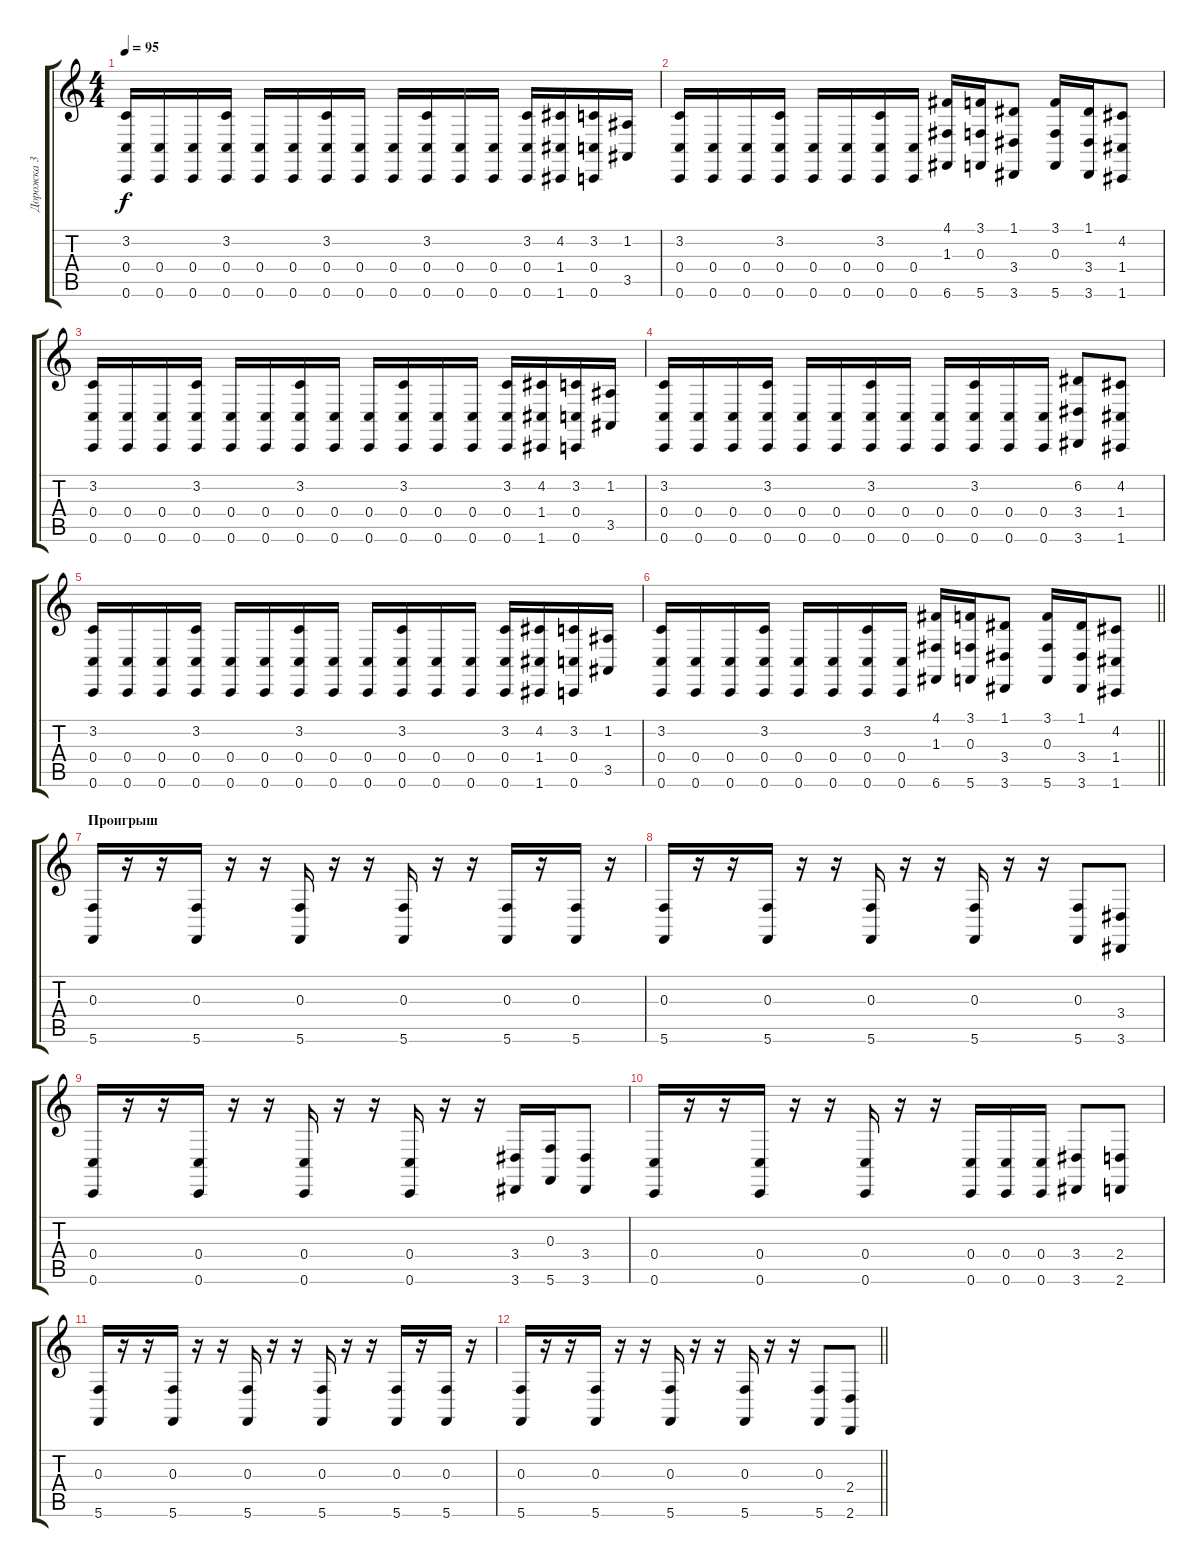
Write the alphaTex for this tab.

\track ("Дорожка 3" "Дорожка 3") {instrument stringensemble1}
\staff {score tabs}
\tuning (D4 A3 F3 C3 G2 C2) {hide}
\ts (4 4)
\tempo 95
\clef g2
\ks c
(3.2 0.4 0.6).16{dy f} (0.4 0.6).16 (0.4 0.6).16 (3.2 0.4 0.6).16 (0.4 0.6).16 (0.4 0.6).16 (3.2 0.4 0.6).16 (0.4 0.6).16 (0.4 0.6).16 (3.2 0.4 0.6).16 (0.4 0.6).16 (0.4 0.6).16 (3.2 0.4 0.6).16 (4.2 1.4 1.6).16 (3.2 0.4 0.6).16 (1.2 3.5).16 |
(3.2 0.4 0.6).16 (0.4 0.6).16 (0.4 0.6).16 (3.2 0.4 0.6).16 (0.4 0.6).16 (0.4 0.6).16 (3.2 0.4 0.6).16 (0.4 0.6).16 (4.1 1.3 6.6).16 (3.1 0.3 5.6).16 (1.1 3.4 3.6).8 (3.1 0.3 5.6).16 (1.1 3.4 3.6).16 (4.2 1.4 1.6).8 |
(3.2 0.4 0.6).16 (0.4 0.6).16 (0.4 0.6).16 (3.2 0.4 0.6).16 (0.4 0.6).16 (0.4 0.6).16 (3.2 0.4 0.6).16 (0.4 0.6).16 (0.4 0.6).16 (3.2 0.4 0.6).16 (0.4 0.6).16 (0.4 0.6).16 (3.2 0.4 0.6).16 (4.2 1.4 1.6).16 (3.2 0.4 0.6).16 (1.2 3.5).16 |
(3.2 0.4 0.6).16 (0.4 0.6).16 (0.4 0.6).16 (3.2 0.4 0.6).16 (0.4 0.6).16 (0.4 0.6).16 (3.2 0.4 0.6).16 (0.4 0.6).16 (0.4 0.6).16 (3.2 0.4 0.6).16 (0.4 0.6).16 (0.4 0.6).16 (6.2 3.4 3.6).8 (4.2 1.4 1.6).8 |
(3.2 0.4 0.6).16 (0.4 0.6).16 (0.4 0.6).16 (3.2 0.4 0.6).16 (0.4 0.6).16 (0.4 0.6).16 (3.2 0.4 0.6).16 (0.4 0.6).16 (0.4 0.6).16 (3.2 0.4 0.6).16 (0.4 0.6).16 (0.4 0.6).16 (3.2 0.4 0.6).16 (4.2 1.4 1.6).16 (3.2 0.4 0.6).16 (1.2 3.5).16 |
\barLineRight lightlight
(3.2 0.4 0.6).16 (0.4 0.6).16 (0.4 0.6).16 (3.2 0.4 0.6).16 (0.4 0.6).16 (0.4 0.6).16 (3.2 0.4 0.6).16 (0.4 0.6).16 (4.1 1.3 6.6).16 (3.1 0.3 5.6).16 (1.1 3.4 3.6).8 (3.1 0.3 5.6).16 (1.1 3.4 3.6).16 (4.2 1.4 1.6).8 |
\section ("" "Проигрыш")
(0.3 5.6).16 r.16 r.16 (0.3 5.6).16 r.16 r.16 (0.3 5.6).16 r.16 r.16 (0.3 5.6).16 r.16 r.16 (0.3 5.6).16 r.16 (0.3 5.6).16 r.16 |
(0.3 5.6).16 r.16 r.16 (0.3 5.6).16 r.16 r.16 (0.3 5.6).16 r.16 r.16 (0.3 5.6).16 r.16 r.16 (0.3 5.6).8 (3.4 3.6).8 |
(0.4 0.6).16 r.16 r.16 (0.4 0.6).16 r.16 r.16 (0.4 0.6).16 r.16 r.16 (0.4 0.6).16 r.16 r.16 (3.4 3.6).16 (0.3 5.6).16 (3.4 3.6).8 |
(0.4 0.6).16 r.16 r.16 (0.4 0.6).16 r.16 r.16 (0.4 0.6).16 r.16 r.16 (0.4 0.6).16 (0.4 0.6).16 (0.4 0.6).16 (3.4 3.6).8 (2.4 2.6).8 |
(0.3 5.6).16 r.16 r.16 (0.3 5.6).16 r.16 r.16 (0.3 5.6).16 r.16 r.16 (0.3 5.6).16 r.16 r.16 (0.3 5.6).16 r.16 (0.3 5.6).16 r.16 |
\barLineRight lightlight
(0.3 5.6).16 r.16 r.16 (0.3 5.6).16 r.16 r.16 (0.3 5.6).16 r.16 r.16 (0.3 5.6).16 r.16 r.16 (0.3 5.6).8 (2.4 2.6).8
